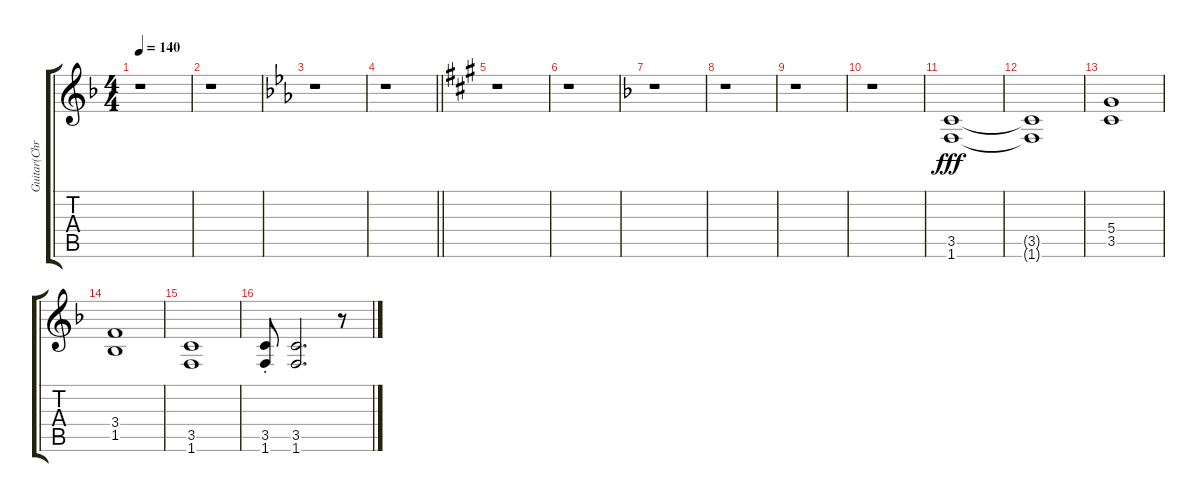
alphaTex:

\track ("Guitar(Chris Caffery)" "Guitar(Chr") {instrument distortionguitar}
\staff {score tabs}
\tuning (E4 B3 G3 D3 A2 E2) {hide}
\ts (4 4)
\tempo 140
\clef g2
\ks f
r.1{dy fff} |
r.1 |
\ks eb
r.1 |
\barLineRight lightlight
r.1 |
\ks a
r.1 |
r.1 |
\ks f
r.1 |
r.1 |
r.1 |
r.1 |
(3.5 1.6).1 |
(3.5{t} 1.6{t}).1 |
(5.4 3.5).1 |
(3.4 1.5).1 |
(3.5 1.6).1 |
(3.5{st} 1.6{st}).8 (3.5 1.6).2{d} r.8
